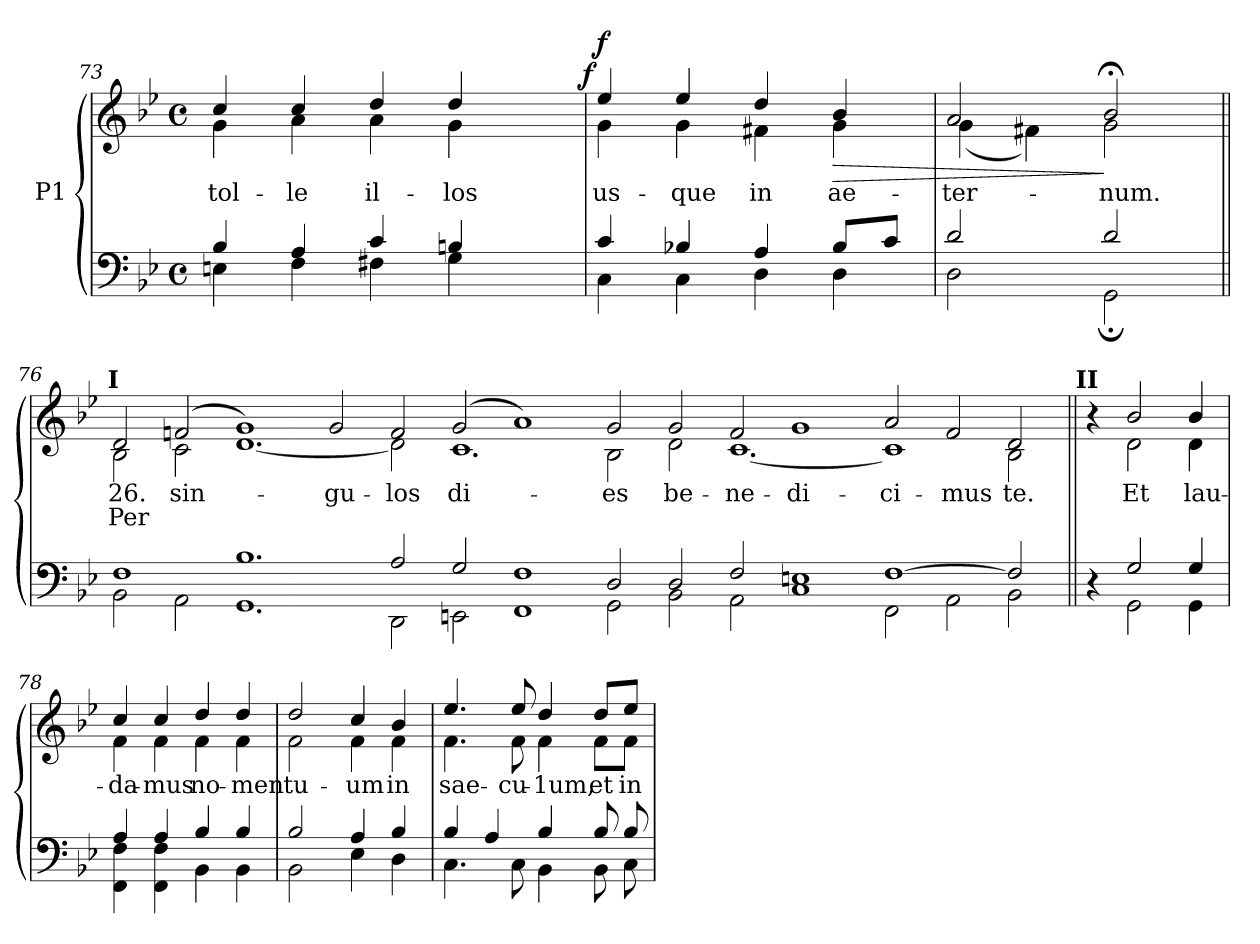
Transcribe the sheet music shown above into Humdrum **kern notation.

**kern	**kern	**text	**text	**dynam
*part1	*part1	*part1	*part1	*part1
*staff2	*staff1	*staff1	*staff1	*staff1/2
*I"P1	*	*	*	*
*clefF4	*clefG2	*	*	*
*k[b-e-]	*k[b-e-]	*	*	*
*B-:	*B-:	*	*	*
*M4/4	*M4/4	*	*	*
*met(c)	*met(c)	*	*	*
=73	=73	=73	=73	=73
*^	*	*	*	*
!	!	!	!LO:LY:b:color=#000000	!	!
*	*^	*^	*	*	*
4B-i/	4Eni\	2ryy	4cci/	4gi\	-tol-	.	.
!	!	!	!	!	!LO:LY:b:color=#000000	!	!
4Ai/	4Fi\	.	4cci/	4ai\	-le	.	.
!	!	!	!	!	!LO:LY:b:color=#000000	!	!
4ci/	4F#Xi\	4ryy	4ddi/	4ai\	il-	.	.
!	!	!	!	!	!LO:LY:b:color=#000000	!	!
4Bni/	4Gi\	8ryy	4ddi/	4gi\	-los	.	.
.	.	16ryy	.	.	.	.	.
.	.	32ryy	.	.	.	.	.
.	.	64ryy	.	.	.	.	.
.	.	128...ryy	.	.	.	.	.
.	.	1024ryy	.	.	.	.	f
*	*v	*v	*	*	*	*	*
=74	=74	=74	=74	=74	=74	=74
*	*^	*	*	*	*	*
!	!	!	!	!	!LO:LY:b:color=#000000	!	!
*	*v	*v	*	*	*	*	*
4ci/	4Ci\	4ee-i/	4gi\	us-	.	f
!	!	!	!	!LO:LY:b:color=#000000	!	!
4B-Xi/	4Ci\	4ee-i/	4gi\	-que	.	.
!	!	!	!	!LO:LY:b:color=#000000	!	!
4Ai/	4Di\	4ddi/	4f#Xi\	in	.	.
!	!	!	!	!LO:LY:b:color=#000000	!	!LO:HP:b
8B-i/L	4Di\	4b-i/	4gi\	ae-	.	>
8ci/J	.	.	.	.	.	.
=75	=75	=75	=75	=75	=75	=75
!	!	!	!	!LO:LY:b:color=#000000	!	!
2di/	2Di\	2ai/	(4gi\	-ter-	.	.
.	.	.	4f#Xi\)	.	.	.
!	!	!	!	!LO:LY:b:color=#000000	!	!
2di/	2GG;i\	2b-;i/	2gi\	-num.	.	]
=76||	=76||	=76||	=76||	=76||	=76||	=76||
!	!	!LO:TX:a:B:cj:t=I	!	!	!	!
!	!	!	!	!LO:LY:b:color=#000000	!LO:LY:b:color=#000000	!
1Fi	2BB-i\	2di/	2B-i\	26.	Per	.
!	!	!	!	!LO:LY:b:color=#000000	!	!
.	2AAi\	(2fni/	2ci\	sin-	.	.
1.B-i	1.GGi	1gi)	[1.di	.	.	.
!	!	!	!	!LO:LY:b:color=#000000	!	!
.	.	2gi/	.	-gu-	.	.
!	!	!	!	!LO:LY:b:color=#000000	!	!
2Ai/	2DDi\	2fi/	2di\]	-los	.	.
!	!	!	!	!LO:LY:b:color=#000000	!	!
2Gi/	2EEni\	(2gi/	1.ci	di-	.	.
1Fi	1FFi	1ai)	.	.	.	.
!	!	!	!	!LO:LY:b:color=#000000	!	!
2Di/	2GGi\	2gi/	2B-i\	-es	.	.
!	!	!	!	!LO:LY:b:color=#000000	!	!
2Di/	2BB-i\	2gi/	2di\	be-	.	.
!	!	!	!	!LO:LY:b:color=#000000	!	!
2Fi/	2AAi\	2fi/	[1.ci	-ne-	.	.
!	!	!	!	!LO:LY:b:color=#000000	!	!
1Eni	1Ci	1gi	.	-di-	.	.
!	!	!	!	!LO:LY:b:color=#000000	!	!
[1Fi	2FFi\	2ai/	1ci]	-ci-	.	.
!	!	!	!	!LO:LY:b:color=#000000	!	!
.	2AAi\	2fi/	.	-mus	.	.
!	!	!	!	!LO:LY:b:color=#000000	!	!
2Fi/]	2BB-i\	2di/	2B-i\	te.	.	.
!!LO:LB:g=z	!!
=77||	=77||	=77||	=77||	=77||	=77||	=77||
!	!	!LO:TX:a:B:cj:t=II	!	!	!	!
!	!	!	!	!LO:LY:b:color=#000000	!	!
4r	4ryy	4r	4ryy	27.	.	.
!	!	!	!	!LO:LY:b:color=#000000	!	!
2Gi/	2GGi\	2b-i/	2di\	Et	.	.
!	!	!	!	!LO:LY:b:color=#000000	!	!
4Gi/	4GGi\	4b-i/	4di\	lau-	.	.
=78	=78	=78	=78	=78	=78	=78
!	!	!	!	!LO:LY:b:color=#000000	!	!
4Ai/	4FFi\ 4Fi	4cci/	4fi\	-da-	.	.
!	!	!	!	!LO:LY:b:color=#000000	!	!
4Ai/	4FFi\ 4Fi	4cci/	4fi\	-mus	.	.
!	!	!	!	!LO:LY:b:color=#000000	!	!
4B-i/	4BB-i\	4ddi/	4fi\	no-	.	.
!	!	!	!	!LO:LY:b:color=#000000	!	!
4B-i/	4BB-i\	4ddi/	4fi\	-men	.	.
=79	=79	=79	=79	=79	=79	=79
!	!	!	!	!LO:LY:b:color=#000000	!	!
2B-i/	2BB-i\	2ddi/	2fi\	tu-	.	.
!	!	!	!	!LO:LY:b:color=#000000	!	!
4Ai/	4E-i\	4cci/	4fi\	-um	.	.
!	!	!	!	!LO:LY:b:color=#000000	!	!
4B-i/	4Di\	4b-i/	4fi\	in	.	.
=80	=80	=80	=80	=80	=80	=80
!	!	!	!	!LO:LY:b:color=#000000	!	!
4B-i/	4.Ci\	4.ee-i/	4.fi\	sae-	.	.
4Ai/	.	.	.	.	.	.
!	!	!	!	!LO:LY:b:color=#000000	!	!
.	8Ci\	8ee-i/	8fi\	-cu-	.	.
!	!	!	!	!LO:LY:b:color=#000000	!	!
4B-i/	4BB-i\	4ddi/	4fi\	-1um,	.	.
!	!	!	!	!LO:LY:b:color=#000000	!	!
8B-i/	8BB-i\	8ddi/L	8fi\L	et	.	.
!	!	!	!	!LO:LY:b:color=#000000	!	!
8B-i/	8Ci\	8ee-i/J	8fi\J	in	.	.
*v	*v	*	*	*	*	*
*	*v	*v	*	*	*
=	=	=	=	=
*-	*-	*-	*-	*-
